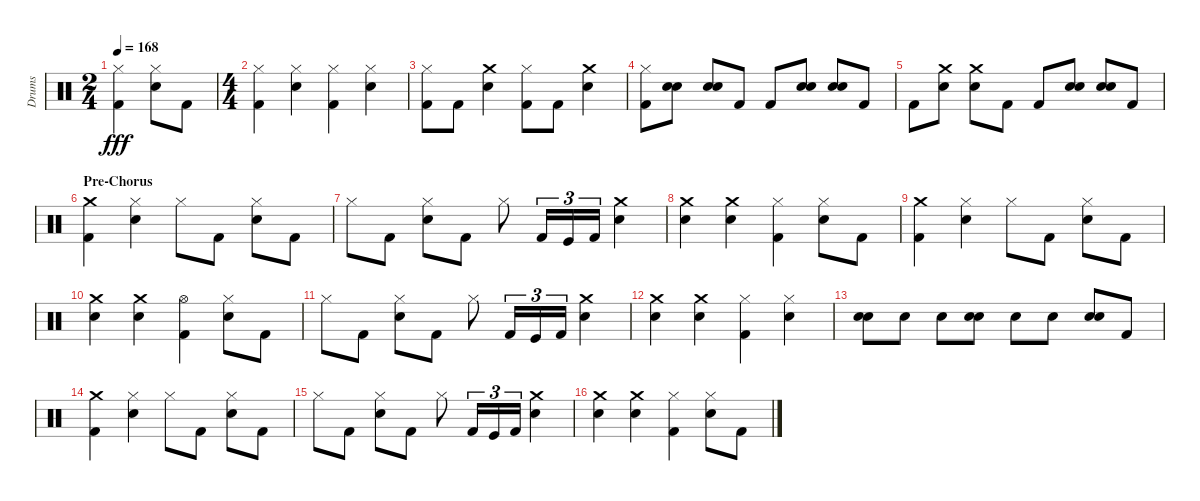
\track ("Drums" "Drums") {instrument percussion}
\staff {score}
\articulation defaults
\ts (2 4)
\tempo 168
\clef neutral
\ks c
("Hi-Hat (closed)" "Kick (hit) 2").4{dy fff} ("Snare (hit) 2" "Hi-Hat (closed)").8 "Kick (hit) 2".8 |
\ts (4 4)
("Kick (hit) 2" "Hi-Hat (closed)").4 ("Snare (hit) 2" "Hi-Hat (closed)").4 ("Kick (hit) 2" "Hi-Hat (closed)").4 ("Snare (hit) 2" "Hi-Hat (closed)").4 |
("Kick (hit) 2" "Hi-Hat (closed)").8 "Kick (hit) 2".8 ("Crash medium (hit)" "Snare (hit) 2").4 ("Kick (hit) 2" "Hi-Hat (closed)").8 "Kick (hit) 2".8 ("Crash medium (hit)" "Snare (hit) 2").4 |
("Kick (hit) 2" "Hi-Hat (closed)").8 ("Snare (hit) 2" "Snare (hit) 2").8 ("Snare (hit) 2" "Snare (hit) 2").8 "Kick (hit) 2".8 "Kick (hit) 2".8 ("Snare (hit) 2" "Snare (hit) 2").8 ("Snare (hit) 2" "Snare (hit) 2").8 "Kick (hit) 2".8 |
"Kick (hit) 2".8 ("Snare (hit) 2" "Crash medium (hit)").8 ("Snare (hit) 2" "Crash medium (hit)").8 "Kick (hit) 2".8 "Kick (hit) 2".8 ("Snare (hit) 2" "Snare (hit) 2").8 ("Snare (hit) 2" "Snare (hit) 2").8 "Kick (hit) 2".8 |
\section ("" "Pre-Chorus")
("Kick (hit) 2" "Crash medium (hit)").4 ("Hi-Hat (closed)" "Snare (hit) 2").4 "Hi-Hat (closed)".8 "Kick (hit) 2".8 ("Snare (hit) 2" "Hi-Hat (closed)").8 "Kick (hit) 2".8 |
"Hi-Hat (closed)".8 "Kick (hit) 2".8 ("Snare (hit) 2" "Hi-Hat (closed)").8 "Kick (hit) 2".8 "Hi-Hat (closed)".8 "Kick (hit) 2".16{tu (3 2)} "Kick (hit)".16{tu (3 2)} "Kick (hit) 2".16{tu (3 2)} ("Crash medium (hit)" "Snare (hit) 2").4 |
("Crash medium (hit)" "Snare (hit) 2").4 ("Crash medium (hit)" "Snare (hit) 2").4 ("Hi-Hat (closed)" "Kick (hit) 2").4 ("Snare (hit) 2" "Hi-Hat (closed)").8 "Kick (hit) 2".8 |
("Kick (hit) 2" "Crash medium (hit)").4 ("Hi-Hat (closed)" "Snare (hit) 2").4 "Hi-Hat (closed)".8 "Kick (hit) 2".8 ("Snare (hit) 2" "Hi-Hat (closed)").8 "Kick (hit) 2".8 |
("Crash medium (hit)" "Snare (hit) 2").4 ("Crash medium (hit)" "Snare (hit) 2").4 ("Hi-Hat (open)" "Kick (hit) 2").4 ("Snare (hit) 2" "Hi-Hat (closed)").8 "Kick (hit) 2".8 |
"Hi-Hat (closed)".8 "Kick (hit) 2".8 ("Snare (hit) 2" "Hi-Hat (closed)").8 "Kick (hit) 2".8 "Hi-Hat (closed)".8 "Kick (hit) 2".16{tu (3 2)} "Kick (hit)".16{tu (3 2)} "Kick (hit) 2".16{tu (3 2)} ("Crash medium (hit)" "Snare (hit) 2").4 |
("Snare (hit) 2" "Crash medium (hit)").4 ("Snare (hit) 2" "Crash medium (hit)").4 ("Kick (hit) 2" "Hi-Hat (closed)").4 ("Hi-Hat (closed)" "Snare (hit) 2").4 |
("Snare (hit) 2" "Snare (hit) 2").8 "Snare (hit) 2".8 "Snare (hit) 2".8 ("Snare (hit) 2" "Snare (hit) 2").8 "Snare (hit) 2".8 "Snare (hit) 2".8 ("Snare (hit) 2" "Snare (hit) 2").8 "Kick (hit) 2".8 |
("Kick (hit) 2" "Crash medium (hit)").4 ("Hi-Hat (closed)" "Snare (hit) 2").4 "Hi-Hat (closed)".8 "Kick (hit) 2".8 ("Snare (hit) 2" "Hi-Hat (closed)").8 "Kick (hit) 2".8 |
"Hi-Hat (closed)".8 "Kick (hit) 2".8 ("Snare (hit) 2" "Hi-Hat (closed)").8 "Kick (hit) 2".8 "Hi-Hat (closed)".8 "Kick (hit) 2".16{tu (3 2)} "Kick (hit)".16{tu (3 2)} "Kick (hit) 2".16{tu (3 2)} ("Crash medium (hit)" "Snare (hit) 2").4 |
("Crash medium (hit)" "Snare (hit) 2").4 ("Crash medium (hit)" "Snare (hit) 2").4 ("Hi-Hat (closed)" "Kick (hit) 2").4 ("Snare (hit) 2" "Hi-Hat (closed)").8 "Kick (hit) 2".8
